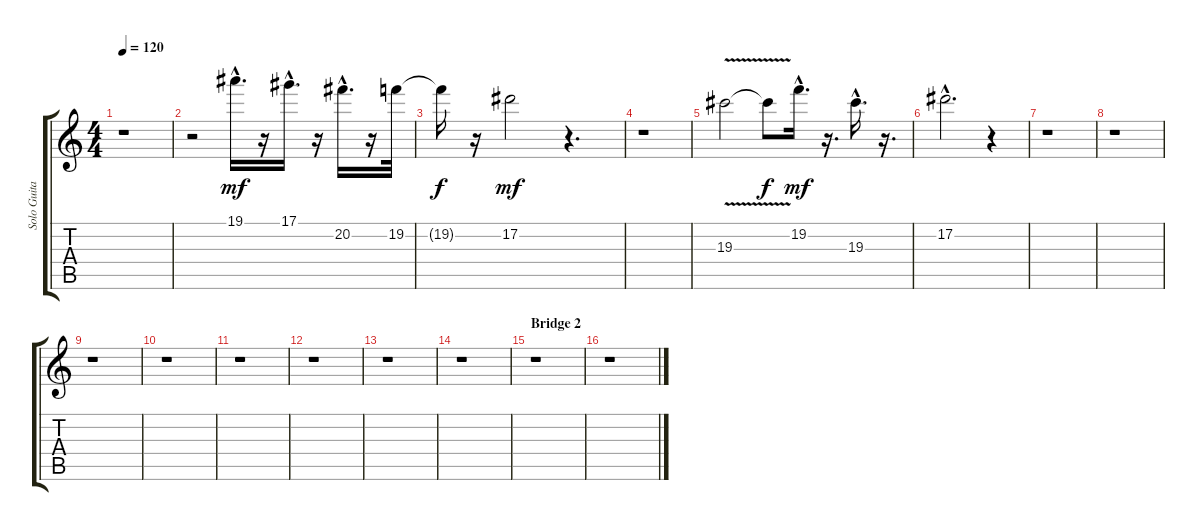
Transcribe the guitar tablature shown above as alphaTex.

\track ("Solo Guitar 1" "Solo Guita") {instrument distortionguitar}
\staff {score tabs}
\tuning (Eb4 Bb3 Gb3 Db3 Ab2 Eb2) {hide}
\ts (4 4)
\tempo 120
\clef g2
\ks c
r.1{dy f} |
r.2 19.1{hac}.16{d dy mf instrument clarinet} r.16 17.1{hac}.16{d} r.16 20.2{hac}.16{d} r.16 19.2.32 |
19.2{t}.16{dy f} r.16 17.2.2{dy mf} r.4{d} |
r.1 |
19.3{v}.2 19.3{t}.8{dy f} 19.2{hac}.16{d dy mf} r.16{d} 19.3{hac}.16{d} r.16{d} |
17.2{hac}.2{d} r.4 |
r.1 |
r.1 |
r.1 |
r.1 |
r.1 |
r.1 |
r.1 |
r.1 |
\section ("" "Bridge 2")
r.1 |
r.1
